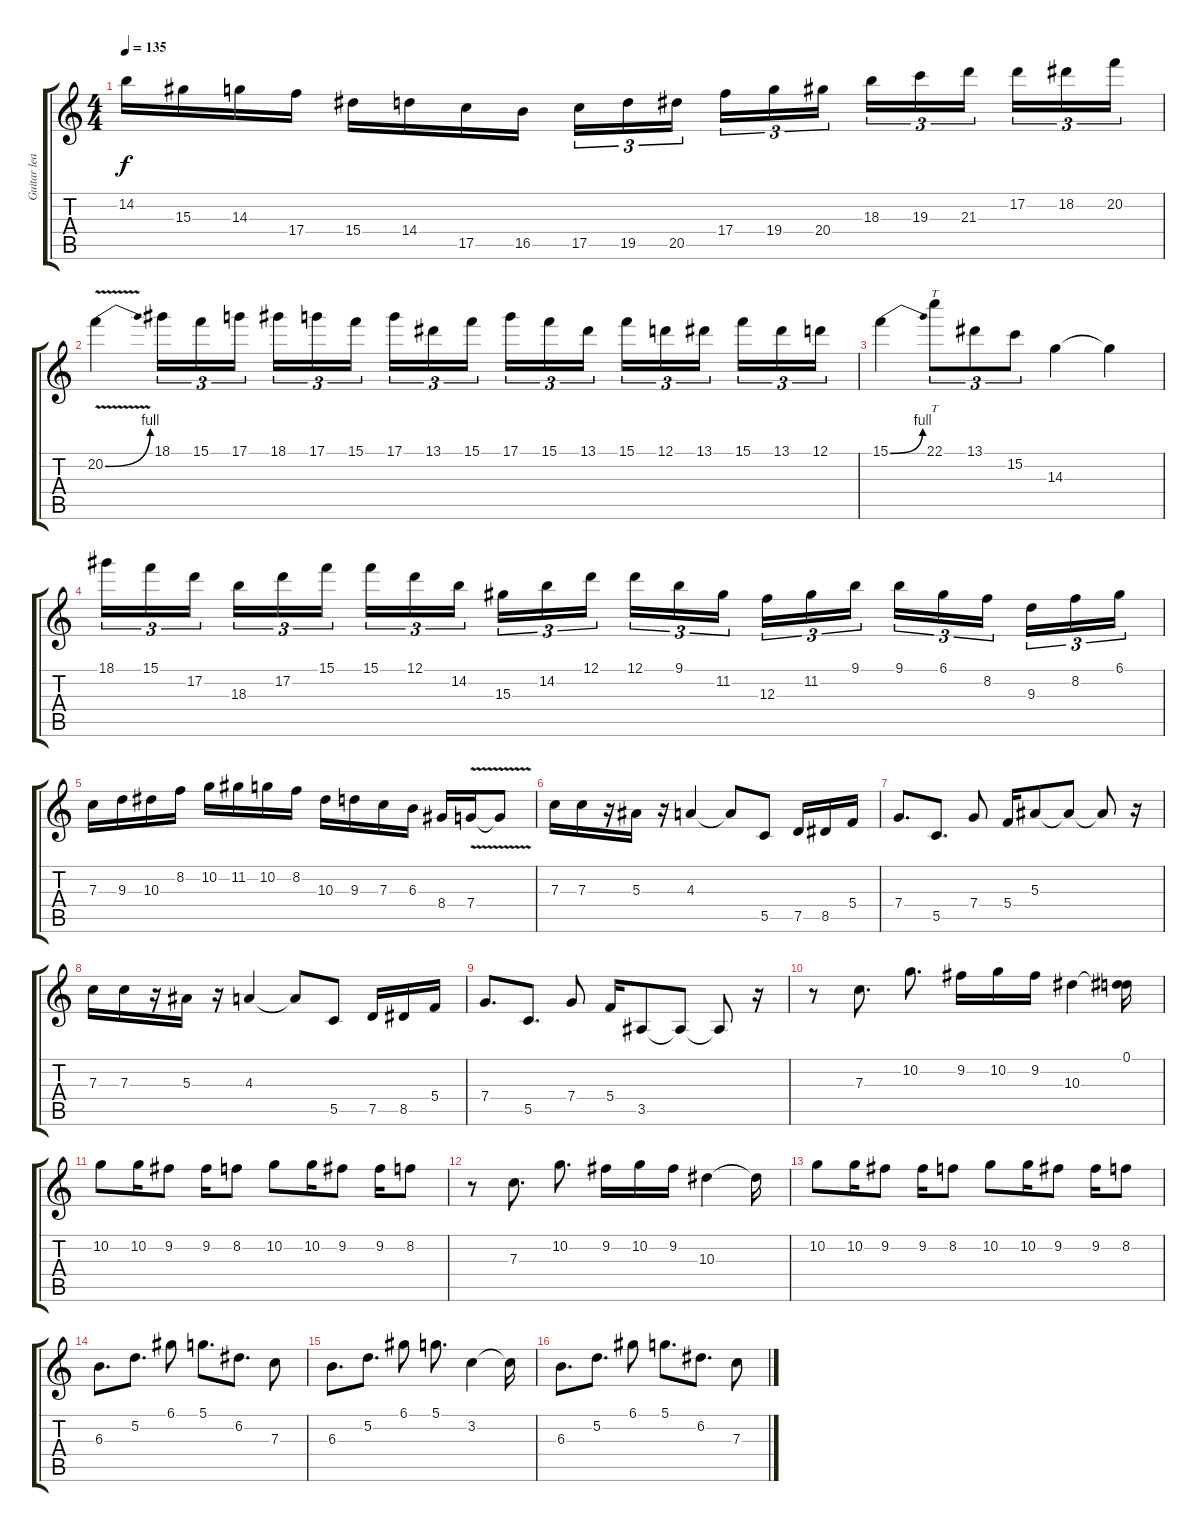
\track ("Guitar lead" "Guitar lea") {instrument distortionguitar}
\staff {score tabs}
\tuning (D4 A3 F3 C3 G2 D2) {hide}
\ts (4 4)
\tempo 135
\clef g2
\ks c
14.2.16{dy f} 15.3.16 14.3.16 17.4.16 15.4.16 14.4.16 17.5.16 16.5.16 17.5.16{tu (3 2)} 19.5.16{tu (3 2)} 20.5.16{tu (3 2) beam splitsecondary} 17.4.16{tu (3 2)} 19.4.16{tu (3 2)} 20.4.16{tu (3 2)} 18.3.16{tu (3 2)} 19.3.16{tu (3 2)} 21.3.16{tu (3 2) beam splitsecondary} 17.2.16{tu (3 2)} 18.2.16{tu (3 2)} 20.2.16{tu (3 2)} |
20.2{be (bend 0 0 60 4) v}.4 18.1.16{tu (3 2)} 15.1.16{tu (3 2)} 17.1.16{tu (3 2) beam splitsecondary} 18.1.16{tu (3 2)} 17.1.16{tu (3 2)} 15.1.16{tu (3 2)} 17.1.16{tu (3 2)} 13.1.16{tu (3 2)} 15.1.16{tu (3 2) beam splitsecondary} 17.1.16{tu (3 2)} 15.1.16{tu (3 2)} 13.1.16{tu (3 2)} 15.1.16{tu (3 2)} 12.1.16{tu (3 2)} 13.1.16{tu (3 2) beam splitsecondary} 15.1.16{tu (3 2)} 13.1.16{tu (3 2)} 12.1.16{tu (3 2)} |
15.1{be (bend 0 0 60 4)}.4 22.1.8{tt tu (3 2)} 13.1.8{tu (3 2)} 15.2.8{tu (3 2)} 14.3.4 14.3{t}.4 |
18.1.16{tu (3 2)} 15.1.16{tu (3 2)} 17.2.16{tu (3 2) beam splitsecondary} 18.3.16{tu (3 2)} 17.2.16{tu (3 2)} 15.1.16{tu (3 2)} 15.1.16{tu (3 2)} 12.1.16{tu (3 2)} 14.2.16{tu (3 2) beam splitsecondary} 15.3.16{tu (3 2)} 14.2.16{tu (3 2)} 12.1.16{tu (3 2)} 12.1.16{tu (3 2)} 9.1.16{tu (3 2)} 11.2.16{tu (3 2) beam splitsecondary} 12.3.16{tu (3 2)} 11.2.16{tu (3 2)} 9.1.16{tu (3 2)} 9.1.16{tu (3 2)} 6.1.16{tu (3 2)} 8.2.16{tu (3 2) beam splitsecondary} 9.3.16{tu (3 2)} 8.2.16{tu (3 2)} 6.1.16{tu (3 2)} |
7.3.16 9.3.16 10.3.16 8.2.16 10.2.16 11.2.16 10.2.16 8.2.16 10.3.16 9.3.16 7.3.16 6.3.16 8.4.16 7.4{v}.16 7.4{t}.8 |
7.3.16 7.3.16 r.16 5.3.16 r.16 4.3.4 4.3{t}.8 5.5.8 7.5.16 8.5.16 5.4.16 |
7.4.8{d} 5.5.8{d} 7.4.8 5.4.16 5.3.8 5.3{t}.8 5.3{t}.8 r.16 |
7.3.16 7.3.16 r.16 5.3.16 r.16 4.3.4 4.3{t}.8 5.5.8 7.5.16 8.5.16 5.4.16 |
7.4.8{d} 5.5.8{d} 7.4.8 5.4.16 3.5.8 3.5{t}.8 3.5{t}.8 r.16 |
r.8 7.3.8{d} 10.2.8{d} 9.2.16 10.2.16 9.2.16 10.3.4 (0.1 10.3{t}).16 |
10.2.8 10.2.16 9.2.8 9.2.16 8.2.8 10.2.8 10.2.16 9.2.8 9.2.16 8.2.8 |
r.8 7.3.8{d} 10.2.8{d} 9.2.16 10.2.16 9.2.16 10.3.4 10.3{t}.16 |
10.2.8 10.2.16 9.2.8 9.2.16 8.2.8 10.2.8 10.2.16 9.2.8 9.2.16 8.2.8 |
6.3.8{d} 5.2.8{d} 6.1.8 5.1.8{d} 6.2.8{d} 7.3.8 |
6.3.8{d} 5.2.8{d} 6.1.8 5.1.8{d} 3.2.4 3.2{t}.16 |
6.3.8{d} 5.2.8{d} 6.1.8 5.1.8{d} 6.2.8{d} 7.3.8
